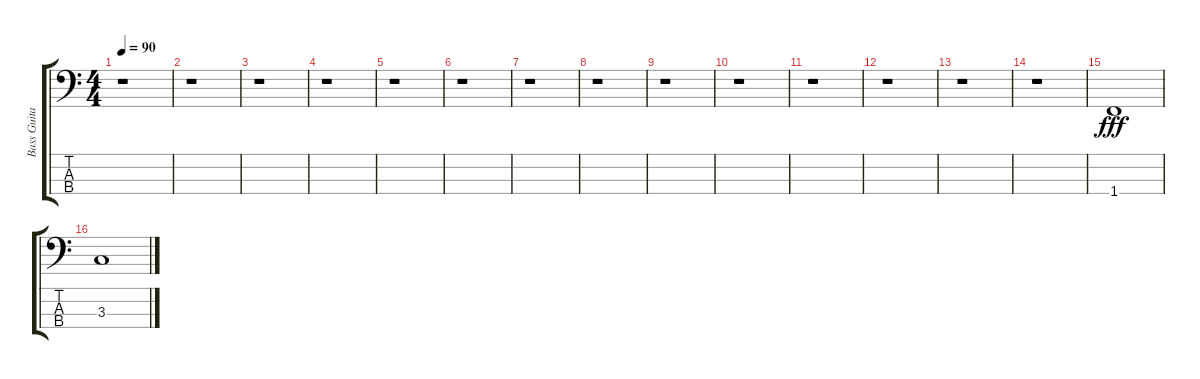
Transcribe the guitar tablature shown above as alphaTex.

\track ("Bass Guitar" "Bass Guita") {instrument fretlessbass}
\staff {score tabs}
\tuning (G2 D2 A1 E1) {hide}
\ts (4 4)
\tempo 90
\clef f4
\ks c
r.1{dy f} |
r.1 |
r.1 |
r.1 |
r.1 |
r.1 |
r.1 |
r.1 |
r.1 |
r.1 |
r.1 |
r.1 |
r.1 |
r.1 |
1.4.1{dy fff} |
3.3.1
